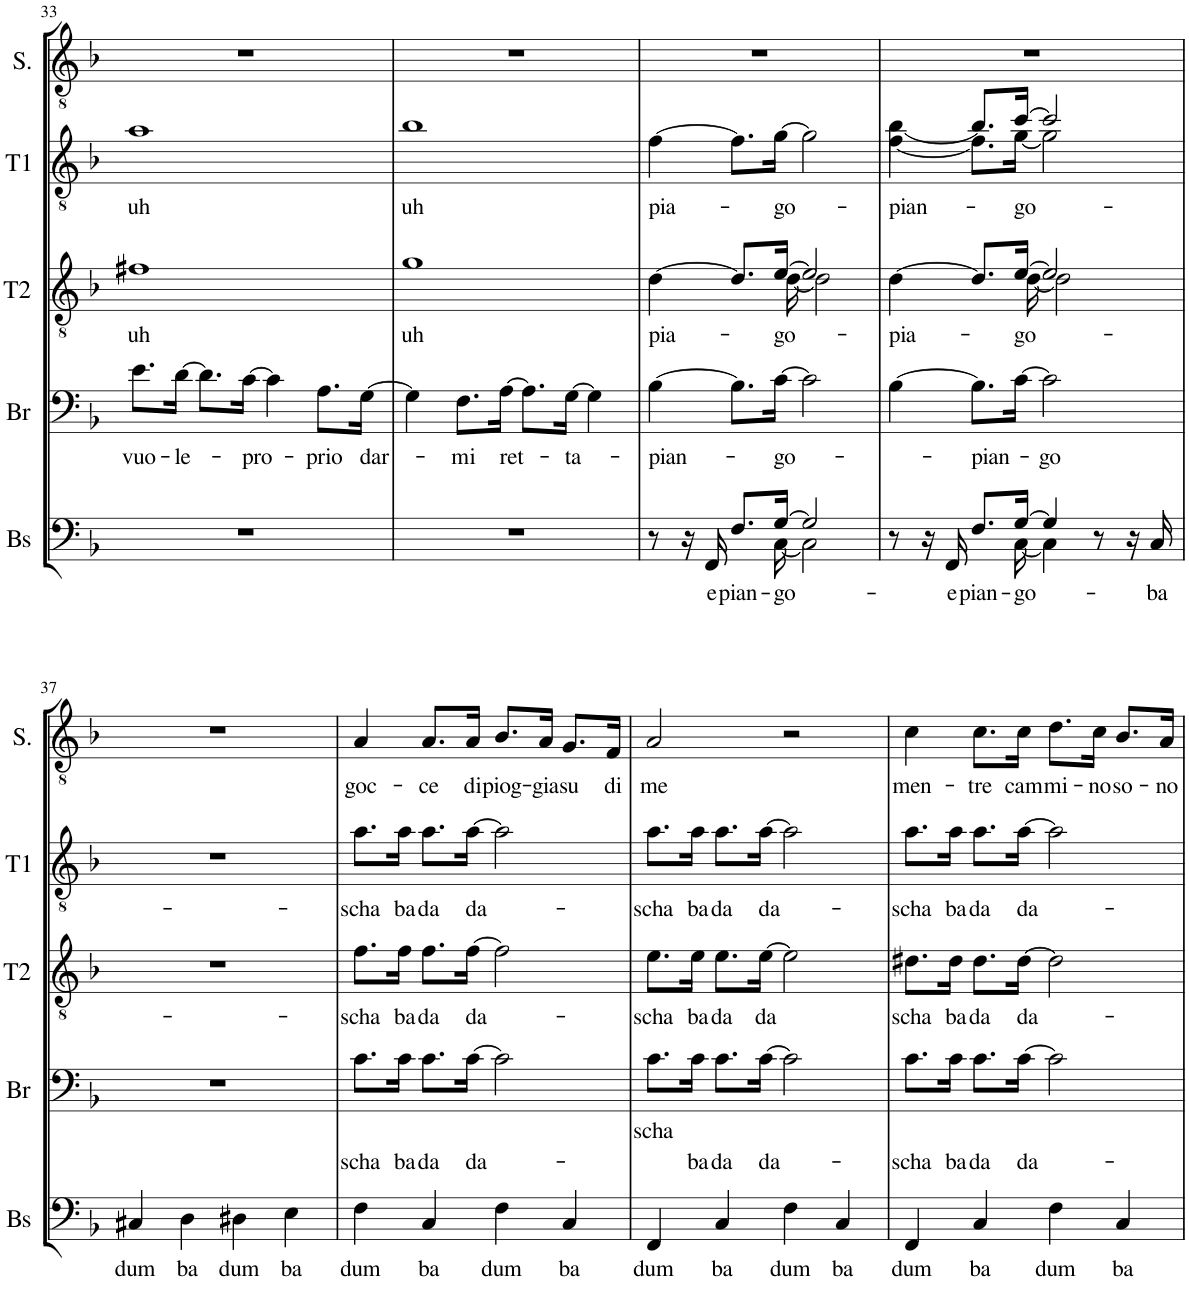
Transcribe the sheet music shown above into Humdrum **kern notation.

**kern	**text	**kern	**text	**kern	**text	**kern	**text	**kern	**text
*part5	*part5	*part4	*part4	*part3	*part3	*part2	*part2	*part1	*part1
*staff5	*staff5	*staff4	*staff4	*staff3	*staff3	*staff2	*staff2	*staff1	*staff1
*I"Bass	*	*I"Bar	*	*I"T2	*	*I"T1	*	*I"So	*
*I'Bs	*	*I'Br	*	*I'T2	*	*I'T1	*	*I'S.	*
!!LO:PB:g=z
*clefF4	*	*clefF4	*	*clefGv2	*	*clefGv2	*	*clefGv2	*
*Trd7c12	*	*	*	*	*	*	*	*	*
*k[b-]	*	*k[b-]	*	*k[b-]	*	*k[b-]	*	*k[b-]	*
*M4/4	*	*M4/4	*	*M4/4	*	*M4/4	*	*M4/4	*
*met(c)	*	*met(c)	*	*met(c)	*	*met(c)	*	*met(c)	*
=33	=33	=33	=33	=33	=33	=33	=33	=33	=33
!	!	!	!LO:LY:b	!	!LO:LY:b	!	!LO:LY:b	!	!
1r	.	8.e\L	vuo-	1f#X	uh	1a	uh	1r	.
!	!	!	!LO:LY:b	!	!	!	!	!	!
.	.	[16d\Jk	-le-	.	.	.	.	.	.
.	.	8.d\L]	.	.	.	.	.	.	.
!	!	!	!LO:LY:b	!	!	!	!	!	!
.	.	[16c\Jk	-pro-	.	.	.	.	.	.
.	.	4c\]	.	.	.	.	.	.	.
!	!	!	!LO:LY:b	!	!	!	!	!	!
.	.	8.A\L	-prio	.	.	.	.	.	.
!	!	!	!LO:LY:b	!	!	!	!	!	!
.	.	[16G\Jk	dar-	.	.	.	.	.	.
=34	=34	=34	=34	=34	=34	=34	=34	=34	=34
!	!	!	!	!	!LO:LY:b	!	!LO:LY:b	!	!
1r	.	4G\]	.	1g	uh	1b-	uh	1r	.
!	!	!	!LO:LY:b	!	!	!	!	!	!
.	.	8.F\L	-mi	.	.	.	.	.	.
!	!	!	!LO:LY:b	!	!	!	!	!	!
.	.	[16A\Jk	ret-	.	.	.	.	.	.
.	.	8.A\L]	.	.	.	.	.	.	.
!	!	!	!LO:LY:b	!	!	!	!	!	!
.	.	[16G\Jk	-ta-	.	.	.	.	.	.
.	.	4G\]	.	.	.	.	.	.	.
=35	=35	=35	=35	=35	=35	=35	=35	=35	=35
*^	*	*	*	*	*	*	*	*	*
!	!	!	!	!LO:LY:b	!	!LO:LY:b	!	!LO:LY:b	!	!
*	*	*	*	*	*^	*	*	*	*	*
8r	4..ryy	.	[4B-\	-pian-	[4d\	4..ryy	pia-	[4f\	pia-	1r	.
16r	.	.	.	.	.	.	.	.	.	.	.
!	!	!LO:LY:b	!	!	!	!	!	!	!	!	!
16FF/	.	e	.	.	.	.	.	.	.	.	.
!	!	!LO:LY:b	!	!	!	!	!	!	!	!	!
8.F/L	.	pian-	8.B-\L]	.	8.d/L]	.	.	8.f\L]	.	.	.
!	!	!LO:LY:b	!	!LO:LY:b	!	!	!LO:LY:b	!	!LO:LY:b	!	!
[16G/Jk	[16C\	-go-	[16c\Jk	-go-	[16e/Jk	[16d\	-go-	[16g\Jk	-go-	.	.
2G/]	2C\]	.	2c\]	.	2e/]	2d\]	.	2g\]	.	.	.
=36	=36	=36	=36	=36	=36	=36	=36	=36	=36	=36	=36
!	!	!	!	!	!	!	!LO:LY:b	!	!LO:LY:b	!	!
*	*	*	*	*	*	*	*	*^	*	*	*
8r	4..ryy	.	[4B-\	.	[4d\	4..ryy	pia-	[4b-\	[4f\	-pian-	1r	.
16r	.	.	.	.	.	.	.	.	.	.	.	.
!	!	!LO:LY:b	!	!	!	!	!	!	!	!	!	!
16FF/	.	e	.	.	.	.	.	.	.	.	.	.
!	!	!LO:LY:b	!	!LO:LY:b	!	!	!	!	!	!	!	!
8.F/L	.	pian-	8.B-\L]	-pian-	8.d/L]	.	.	8.b-/L]	8.f\L]	.	.	.
!	!	!LO:LY:b	!	!	!	!	!LO:LY:b	!	!	!LO:LY:b	!	!
[16G/Jk	[16C\	-go-	[16c\Jk	.	[16e/Jk	[16d\	-go-	[16cc/Jk	[16g\Jk	-go-	.	.
!	!	!	!	!LO:LY:b	!	!	!	!	!	!	!	!
4G/]	4C\]	.	2c\]	-go	2e/]	2d\]	.	2cc/]	2g\]	.	.	.
8r	4ryy	.	.	.	.	.	.	.	.	.	.	.
16r	.	.	.	.	.	.	.	.	.	.	.	.
!	!	!LO:LY:b	!	!	!	!	!	!	!	!	!	!
16C/	.	-ba	.	.	.	.	.	.	.	.	.	.
*	*	*	*	*	*v	*v	*	*	*	*	*	*
*v	*v	*	*	*	*	*	*v	*v	*	*	*
!!LO:LB:g=z
=37	=37	=37	=37	=37	=37	=37	=37	=37	=37
!	!LO:LY:b	!	!	!	!	!	!	!	!
4C#X/	dum	1r	.	1r	.	1r	.	1r	.
!	!LO:LY:b	!	!	!	!	!	!	!	!
4D\	ba	.	.	.	.	.	.	.	.
!	!LO:LY:b	!	!	!	!	!	!	!	!
4D#X\	dum	.	.	.	.	.	.	.	.
!	!LO:LY:b	!	!	!	!	!	!	!	!
4E\	ba	.	.	.	.	.	.	.	.
=38	=38	=38	=38	=38	=38	=38	=38	=38	=38
!	!LO:LY:b	!	!LO:LY:b	!	!LO:LY:b	!	!LO:LY:b	!	!LO:LY:b
4F\	dum	8.c\L	-scha	8.f\L	-scha	8.a\L	-scha	4A/	goc-
!	!	!	!LO:LY:b	!	!LO:LY:b	!	!LO:LY:b	!	!
.	.	16c\Jk	ba	16f\Jk	ba	16a\Jk	ba	.	.
!	!LO:LY:b	!	!LO:LY:b	!	!LO:LY:b	!	!LO:LY:b	!	!LO:LY:b
4C/	ba	8.c\L	da	8.f\L	da	8.a\L	da	8.A/L	-ce
!	!	!	!LO:LY:b	!	!LO:LY:b	!	!LO:LY:b	!	!LO:LY:b
.	.	[16c\Jk	da-	[16f\Jk	da-	[16a\Jk	da-	16A/Jk	di
!	!LO:LY:b	!	!	!	!	!	!	!	!LO:LY:b
4F\	dum	2c\]	.	2f\]	.	2a\]	.	8.B-/L	piog-
!	!	!	!	!	!	!	!	!	!LO:LY:b
.	.	.	.	.	.	.	.	16A/Jk	-gia
!	!LO:LY:b	!	!	!	!	!	!	!	!LO:LY:b
4C/	ba	.	.	.	.	.	.	8.G/L	su
!	!	!	!	!	!	!	!	!	!LO:LY:b
.	.	.	.	.	.	.	.	16F/Jk	di
=39	=39	=39	=39	=39	=39	=39	=39	=39	=39
!	!LO:LY:b	!	!LO:LY:b	!	!LO:LY:b	!	!LO:LY:b	!	!LO:LY:b
4FF/	dum	8.c\L	-scha	8.e\L	-scha	8.a\L	-scha	2A/	me
!	!	!	!LO:LY:b	!	!LO:LY:b	!	!LO:LY:b	!	!
.	.	16c\Jk	ba	16e\Jk	ba	16a\Jk	ba	.	.
!	!LO:LY:b	!	!LO:LY:b	!	!LO:LY:b	!	!LO:LY:b	!	!
4C/	ba	8.c\L	da	8.e\L	da	8.a\L	da	.	.
!	!	!	!LO:LY:b	!	!LO:LY:b	!	!LO:LY:b	!	!
.	.	[16c\Jk	da-	[16e\Jk	da	[16a\Jk	da-	.	.
!	!LO:LY:b	!	!	!	!	!	!	!	!
4F\	dum	2c\]	.	2e\]	.	2a\]	.	2r	.
!	!LO:LY:b	!	!	!	!	!	!	!	!
4C/	ba	.	.	.	.	.	.	.	.
=40	=40	=40	=40	=40	=40	=40	=40	=40	=40
!	!LO:LY:b	!	!LO:LY:b	!	!LO:LY:b	!	!LO:LY:b	!	!LO:LY:b
4FF/	dum	8.c\L	-scha	8.d#X\L	scha	8.a\L	-scha	4c\	men-
!	!	!	!LO:LY:b	!	!LO:LY:b	!	!LO:LY:b	!	!
.	.	16c\Jk	ba	16d#\Jk	ba	16a\Jk	ba	.	.
!	!LO:LY:b	!	!LO:LY:b	!	!LO:LY:b	!	!LO:LY:b	!	!LO:LY:b
4C/	ba	8.c\L	da	8.d#\L	da	8.a\L	da	8.c\L	-tre
!	!	!	!LO:LY:b	!	!LO:LY:b	!	!LO:LY:b	!	!LO:LY:b
.	.	[16c\Jk	da-	[16d#\Jk	da-	[16a\Jk	da-	16c\Jk	cam-
!	!LO:LY:b	!	!	!	!	!	!	!	!LO:LY:b
4F\	dum	2c\]	.	2d#\]	.	2a\]	.	8.d\L	-mi-
!	!	!	!	!	!	!	!	!	!LO:LY:b
.	.	.	.	.	.	.	.	16c\Jk	-no
!	!LO:LY:b	!	!	!	!	!	!	!	!LO:LY:b
4C/	ba	.	.	.	.	.	.	8.B-/L	so-
!	!	!	!	!	!	!	!	!	!LO:LY:b
.	.	.	.	.	.	.	.	16A/Jk	-no
=	=	=	=	=	=	=	=	=	=
*-	*-	*-	*-	*-	*-	*-	*-	*-	*-
